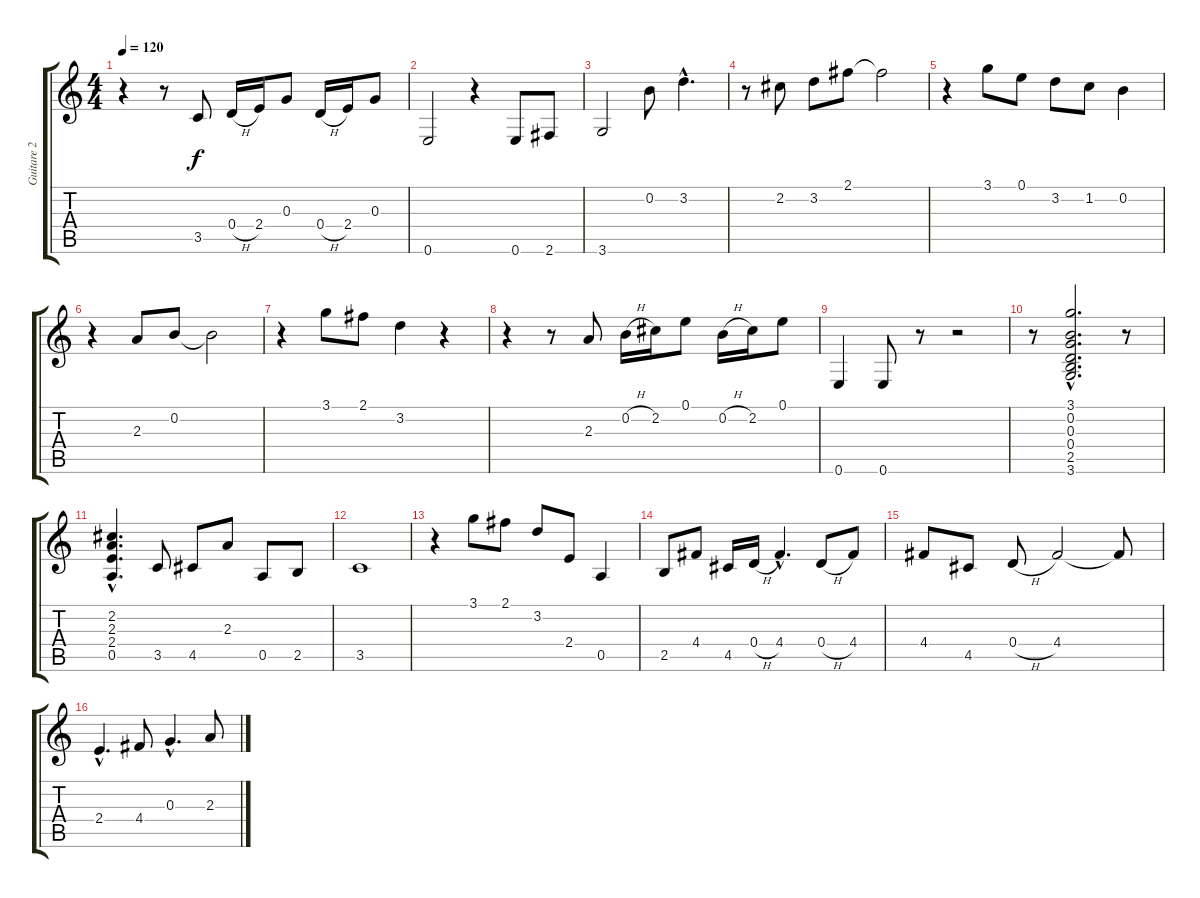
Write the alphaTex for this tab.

\track ("Guitare 2" "Guitare 2") {instrument acousticguitarsteel}
\staff {score tabs}
\tuning (E4 B3 G3 D3 A2 E2) {hide}
\ts (4 4)
\tempo 120
\clef g2
\ks c
r.4{dy f} r.8 3.5.8 0.4{h}.16 2.4.16 0.3.8 0.4{h}.16 2.4.16 0.3.8 |
0.6.2 r.4 0.6.8 2.6.8 |
3.6.2 0.2.8 3.2{hac}.4{d} |
r.8 2.2.8 3.2.8 2.1.8 2.1{t}.2 |
r.4 3.1.8 0.1.8 3.2.8 1.2.8 0.2.4 |
r.4 2.3.8 0.2.8 0.2{t}.2 |
r.4 3.1.8 2.1.8 3.2.4 r.4 |
r.4 r.8 2.3.8 0.2{h}.16 2.2.16 0.1.8 0.2{h}.16 2.2.16 0.1.8 |
0.6.4 0.6.8 r.8 r.2 |
r.8 (3.1{hac} 0.2{hac} 0.3{hac} 0.4{hac} 2.5{hac} 3.6{hac}).2{d} r.8 |
(2.2{hac} 2.3{hac} 2.4{hac} 0.5{hac}).4{d} 3.5.8 4.5.8 2.3.8 0.5.8 2.5.8 |
3.5.1 |
r.4 3.1.8 2.1.8 3.2.8 2.4.8 0.5.4 |
2.5.8 4.4.8 4.5.16 0.4{h}.16 4.4{hac}.4{d} 0.4{h}.8 4.4.8 |
4.4.8 4.5.8 0.4{h}.8 4.4.2 4.4{t}.8 |
2.4{hac}.4{d} 4.4.8 0.3{hac}.4{d} 2.3.8
